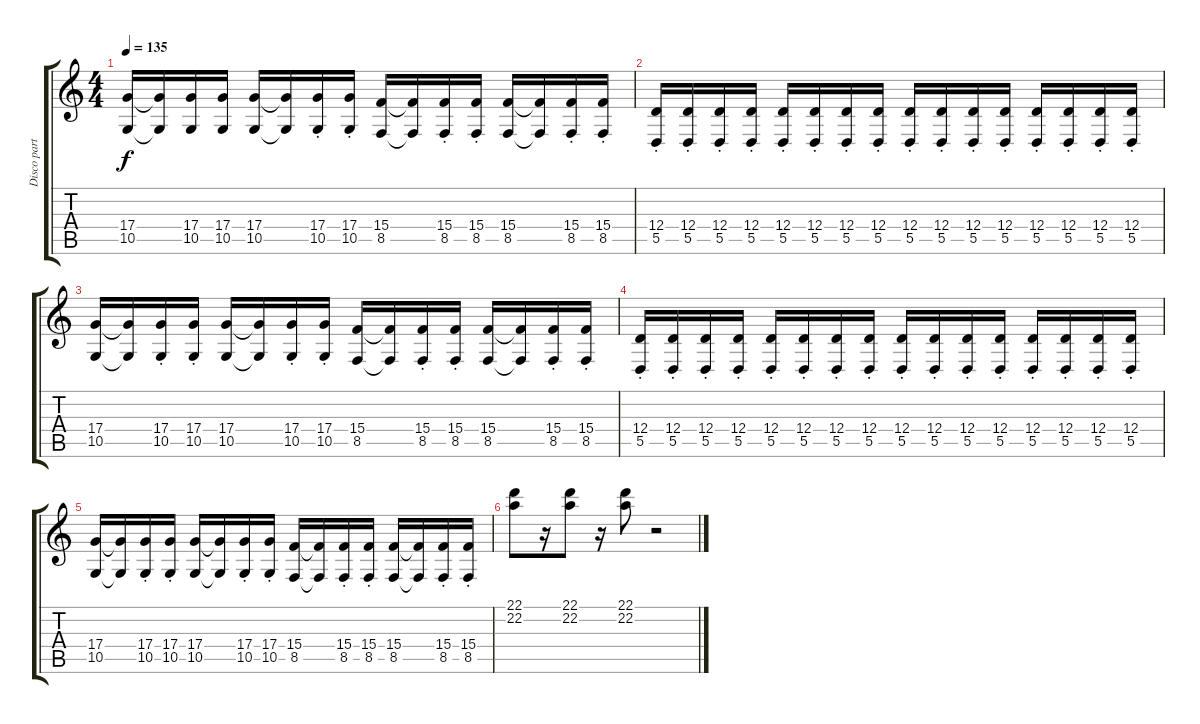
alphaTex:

\track ("Disco part" "Disco part") {instrument lead2sawtooth}
\staff {score tabs}
\tuning (E4 B3 G3 D3 A2 E2) {hide}
\ts (4 4)
\tempo 135
\clef g2
\ks c
(17.4 10.5).16{dy f} (17.4{t} 10.5{t}).16 (17.4 10.5).16 (17.4 10.5).16 (17.4 10.5).16 (17.4{t} 10.5{t}).16 (17.4{st} 10.5{st}).16 (17.4{st} 10.5{st}).16 (15.4 8.5).16 (15.4{t} 8.5{t}).16 (15.4{st} 8.5{st}).16 (15.4{st} 8.5{st}).16 (15.4 8.5).16 (15.4{t} 8.5{t}).16 (15.4{st} 8.5{st}).16 (15.4{st} 8.5{st}).16 |
(12.4{st} 5.5{st}).16 (12.4{st} 5.5{st}).16 (12.4{st} 5.5{st}).16 (12.4{st} 5.5{st}).16 (12.4{st} 5.5{st}).16 (12.4{st} 5.5{st}).16 (12.4{st} 5.5{st}).16 (12.4{st} 5.5{st}).16 (12.4{st} 5.5{st}).16 (12.4{st} 5.5{st}).16 (12.4{st} 5.5{st}).16 (12.4{st} 5.5{st}).16 (12.4{st} 5.5{st}).16 (12.4{st} 5.5{st}).16 (12.4{st} 5.5{st}).16 (12.4{st} 5.5{st}).16 |
(17.4 10.5).16 (17.4{t} 10.5{t}).16 (17.4{st} 10.5{st}).16 (17.4{st} 10.5{st}).16 (17.4 10.5).16 (17.4{t} 10.5{t}).16 (17.4{st} 10.5{st}).16 (17.4{st} 10.5{st}).16 (15.4 8.5).16 (15.4{t} 8.5{t}).16 (15.4{st} 8.5{st}).16 (15.4{st} 8.5{st}).16 (15.4 8.5).16 (15.4{t} 8.5{t}).16 (15.4{st} 8.5{st}).16 (15.4{st} 8.5{st}).16 |
(12.4{st} 5.5{st}).16 (12.4{st} 5.5{st}).16 (12.4{st} 5.5{st}).16 (12.4{st} 5.5{st}).16 (12.4{st} 5.5{st}).16 (12.4{st} 5.5{st}).16 (12.4{st} 5.5{st}).16 (12.4{st} 5.5{st}).16 (12.4{st} 5.5{st}).16 (12.4{st} 5.5{st}).16 (12.4{st} 5.5{st}).16 (12.4{st} 5.5{st}).16 (12.4{st} 5.5{st}).16 (12.4{st} 5.5{st}).16 (12.4{st} 5.5{st}).16 (12.4{st} 5.5{st}).16 |
(17.4 10.5).16 (17.4{t} 10.5{t}).16 (17.4{st} 10.5{st}).16 (17.4{st} 10.5{st}).16 (17.4 10.5).16 (17.4{t} 10.5{t}).16 (17.4{st} 10.5{st}).16 (17.4{st} 10.5{st}).16 (15.4 8.5).16 (15.4{t} 8.5{t}).16 (15.4{st} 8.5{st}).16 (15.4{st} 8.5{st}).16 (15.4 8.5).16 (15.4{t} 8.5{t}).16 (15.4{st} 8.5{st}).16 (15.4{st} 8.5{st}).16 |
(22.1 22.2).8 r.16 (22.1 22.2).8 r.16 (22.1 22.2).8 r.2
